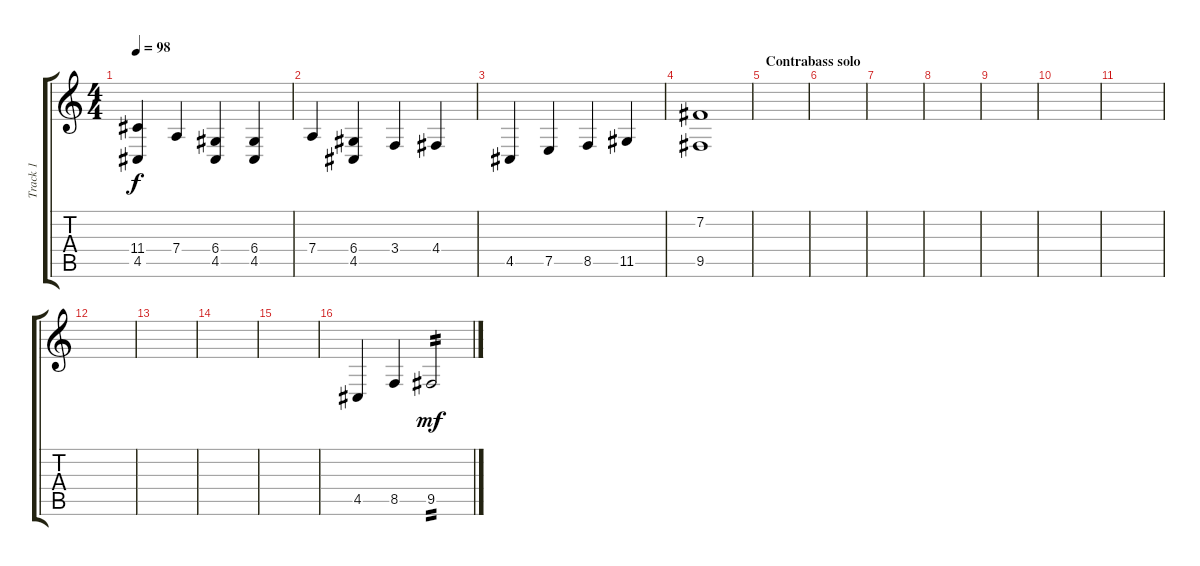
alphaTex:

\track ("Track 1" "Track 1") {instrument orchestralharp}
\staff {score tabs}
\tuning (E4 B3 G3 D3 A2 E2) {hide}
\ts (4 4)
\tempo 98
\clef g2
\ks c
(11.4 4.5).4{dy f} 7.4.4 (6.4 4.5).4 (6.4 4.5).4 |
7.4.4 (6.4 4.5).4 3.4.4 4.4.4 |
4.5.4 7.5.4 8.5.4 11.5.4 |
(7.2 9.5).1 |
\section ("" "Contrabass solo")
|
|
|
|
|
|
|
|
|
|
|
4.5.4 8.5.4 9.5.2{tp 2 dy mf volume 12 instrument orchestralharp}
